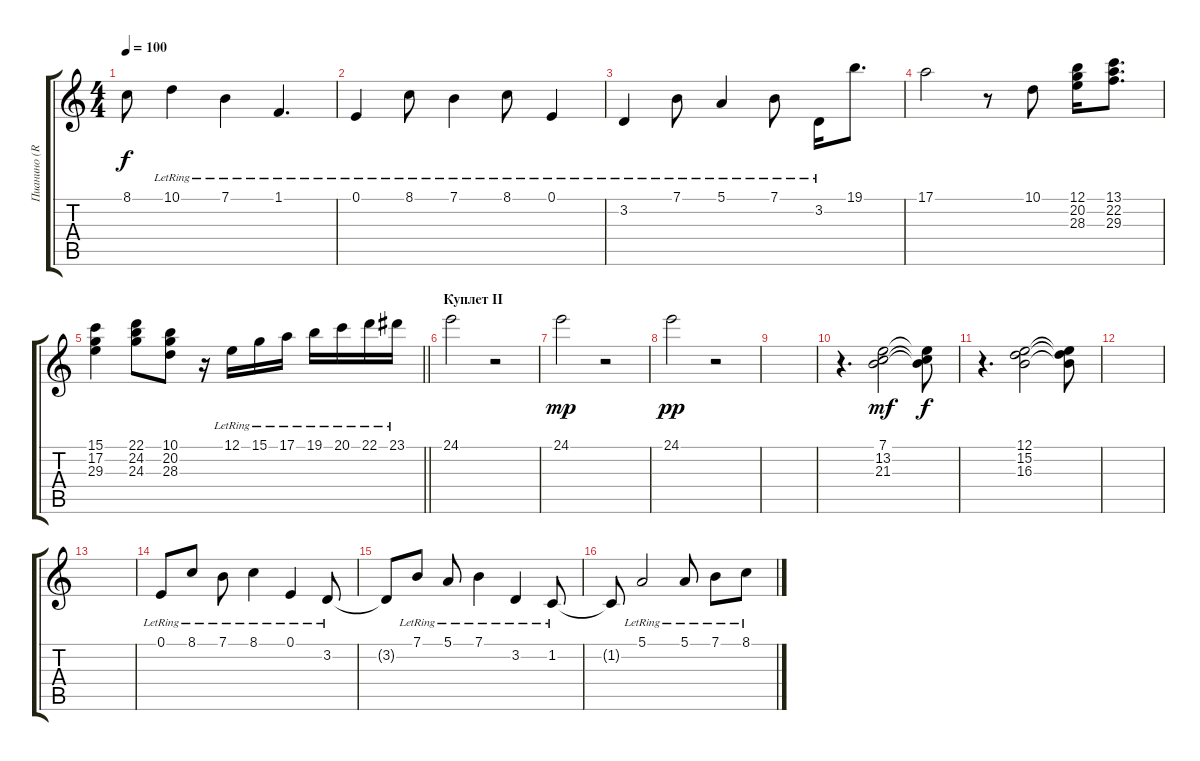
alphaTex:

\track ("Пианино (R)" "Пианино (R") {instrument brightacousticpiano}
\staff {score tabs}
\tuning (E4 B3 G3 D3 A2 E2) {hide}
\ts (4 4)
\tempo 100
\clef g2
\ks c
8.1{t}.8{dy f} 10.1{lr}.4 7.1{lr}.4 1.1{lr}.4{d} |
0.1{lr}.4 8.1{lr}.8 7.1{lr}.4 8.1{lr}.8 0.1{lr}.4 |
3.2{lr}.4 7.1{lr}.8 5.1{lr}.4 7.1{lr}.8 3.2{lr}.16 19.1.8{d} |
17.1.2 r.8 10.1.8 (12.1 20.2 28.3).16 (13.1 22.2 29.3).8{d} |
\barLineRight lightlight
(15.1 17.2 29.3).4 (22.1 24.2 24.3).8 (10.1 20.2 28.3).8 r.16 12.1{lr}.16 15.1{lr}.16 17.1{lr}.16 19.1{lr}.16 20.1{lr}.16 22.1{lr}.16 23.1{lr}.16 |
\section ("" "Куплет II")
24.1.2 r.2 |
24.1.2{dy mp} r.2 |
24.1.2{dy pp} r.2 |
|
r.4{d} (7.1 13.2 21.3).2{dy mf} (7.1{t} 13.2{t} 21.3{t}).8{dy f} |
r.4{d} (12.1 15.2 16.3).2 (12.1{t} 15.2{t} 16.3{t}).8 |
|
|
0.1{lr}.8 8.1{lr}.8 7.1{lr}.8 8.1{lr}.4 0.1{lr}.4 3.2{lr}.8 |
3.2{t}.8 7.1{lr}.8 5.1{lr}.8 7.1{lr}.4 3.2{lr}.4 1.2{lr}.8 |
1.2{t}.8 5.1{lr}.2 5.1{lr}.8 7.1{lr}.8 8.1{lr}.8
